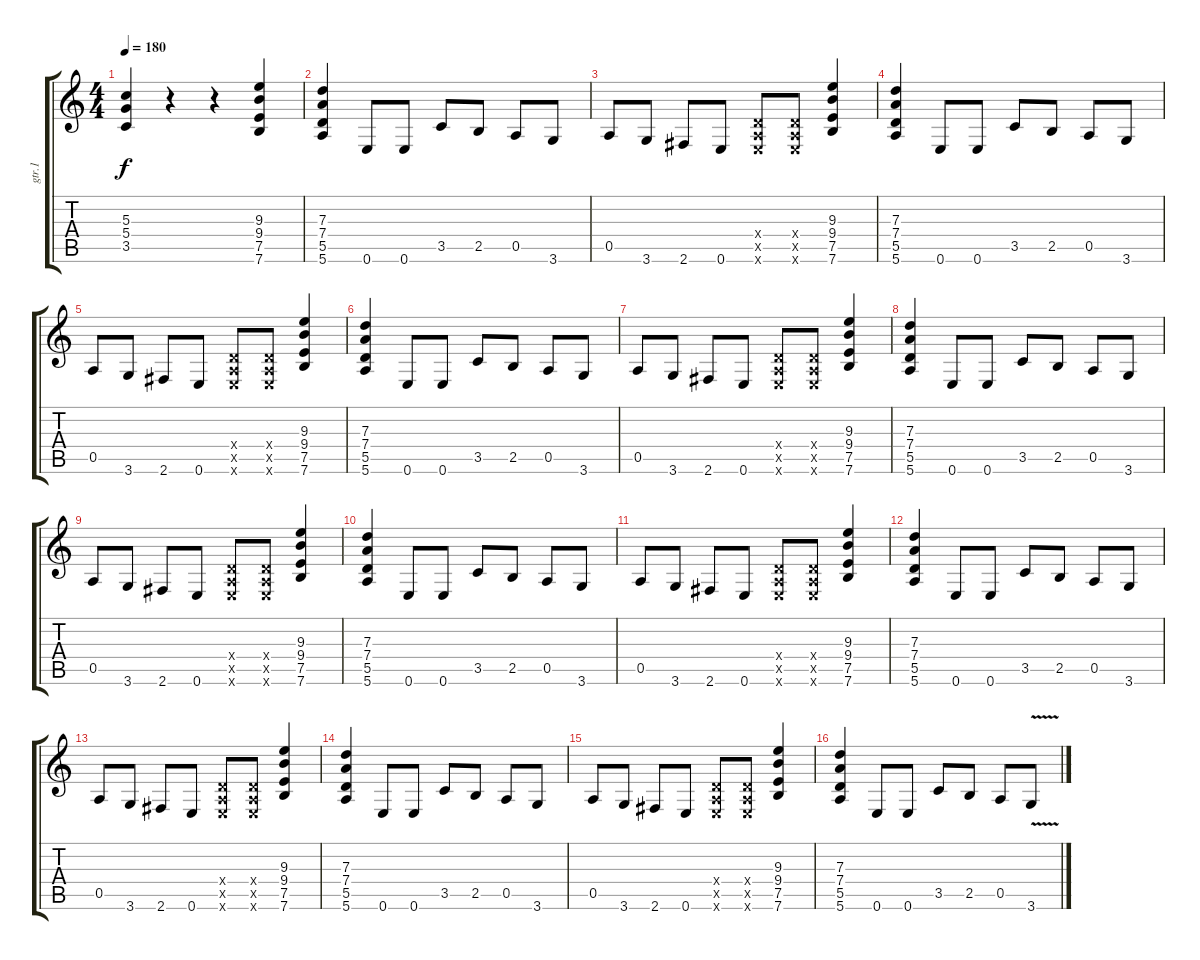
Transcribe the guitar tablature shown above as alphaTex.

\track ("gtr.1" "gtr.1") {instrument overdrivenguitar}
\staff {score tabs}
\tuning (E4 B3 G3 D3 A2 E2) {hide}
\ts (4 4)
\tempo 180
\clef g2
\ks c
(5.3 5.4 3.5).4{dy f} r.4 r.4 (9.3 9.4 7.5 7.6).4 |
(7.3 7.4 5.5 5.6).4 0.6.8 0.6.8 3.5.8 2.5.8 0.5.8 3.6.8 |
0.5.8 3.6.8 2.6.8 0.6.8 (0.4{x} 0.5{x} 0.6{x}).8 (0.4{x} 0.5{x} 0.6{x}).8 (9.3 9.4 7.5 7.6).4 |
(7.3 7.4 5.5 5.6).4 0.6.8 0.6.8 3.5.8 2.5.8 0.5.8 3.6.8 |
0.5.8 3.6.8 2.6.8 0.6.8 (0.4{x} 0.5{x} 0.6{x}).8 (0.4{x} 0.5{x} 0.6{x}).8 (9.3 9.4 7.5 7.6).4 |
(7.3 7.4 5.5 5.6).4 0.6.8 0.6.8 3.5.8 2.5.8 0.5.8 3.6.8 |
0.5.8 3.6.8 2.6.8 0.6.8 (0.4{x} 0.5{x} 0.6{x}).8 (0.4{x} 0.5{x} 0.6{x}).8 (9.3 9.4 7.5 7.6).4 |
(7.3 7.4 5.5 5.6).4 0.6.8 0.6.8 3.5.8 2.5.8 0.5.8 3.6.8 |
0.5.8 3.6.8 2.6.8 0.6.8 (0.4{x} 0.5{x} 0.6{x}).8 (0.4{x} 0.5{x} 0.6{x}).8 (9.3 9.4 7.5 7.6).4 |
(7.3 7.4 5.5 5.6).4 0.6.8 0.6.8 3.5.8 2.5.8 0.5.8 3.6.8 |
0.5.8 3.6.8 2.6.8 0.6.8 (0.4{x} 0.5{x} 0.6{x}).8 (0.4{x} 0.5{x} 0.6{x}).8 (9.3 9.4 7.5 7.6).4 |
(7.3 7.4 5.5 5.6).4 0.6.8 0.6.8 3.5.8 2.5.8 0.5.8 3.6.8 |
0.5.8 3.6.8 2.6.8 0.6.8 (0.4{x} 0.5{x} 0.6{x}).8 (0.4{x} 0.5{x} 0.6{x}).8 (9.3 9.4 7.5 7.6).4 |
(7.3 7.4 5.5 5.6).4 0.6.8 0.6.8 3.5.8 2.5.8 0.5.8 3.6.8 |
0.5.8 3.6.8 2.6.8 0.6.8 (0.4{x} 0.5{x} 0.6{x}).8 (0.4{x} 0.5{x} 0.6{x}).8 (9.3 9.4 7.5 7.6).4 |
(7.3 7.4 5.5 5.6).4 0.6.8 0.6.8 3.5.8 2.5.8 0.5.8 3.6{v}.8
